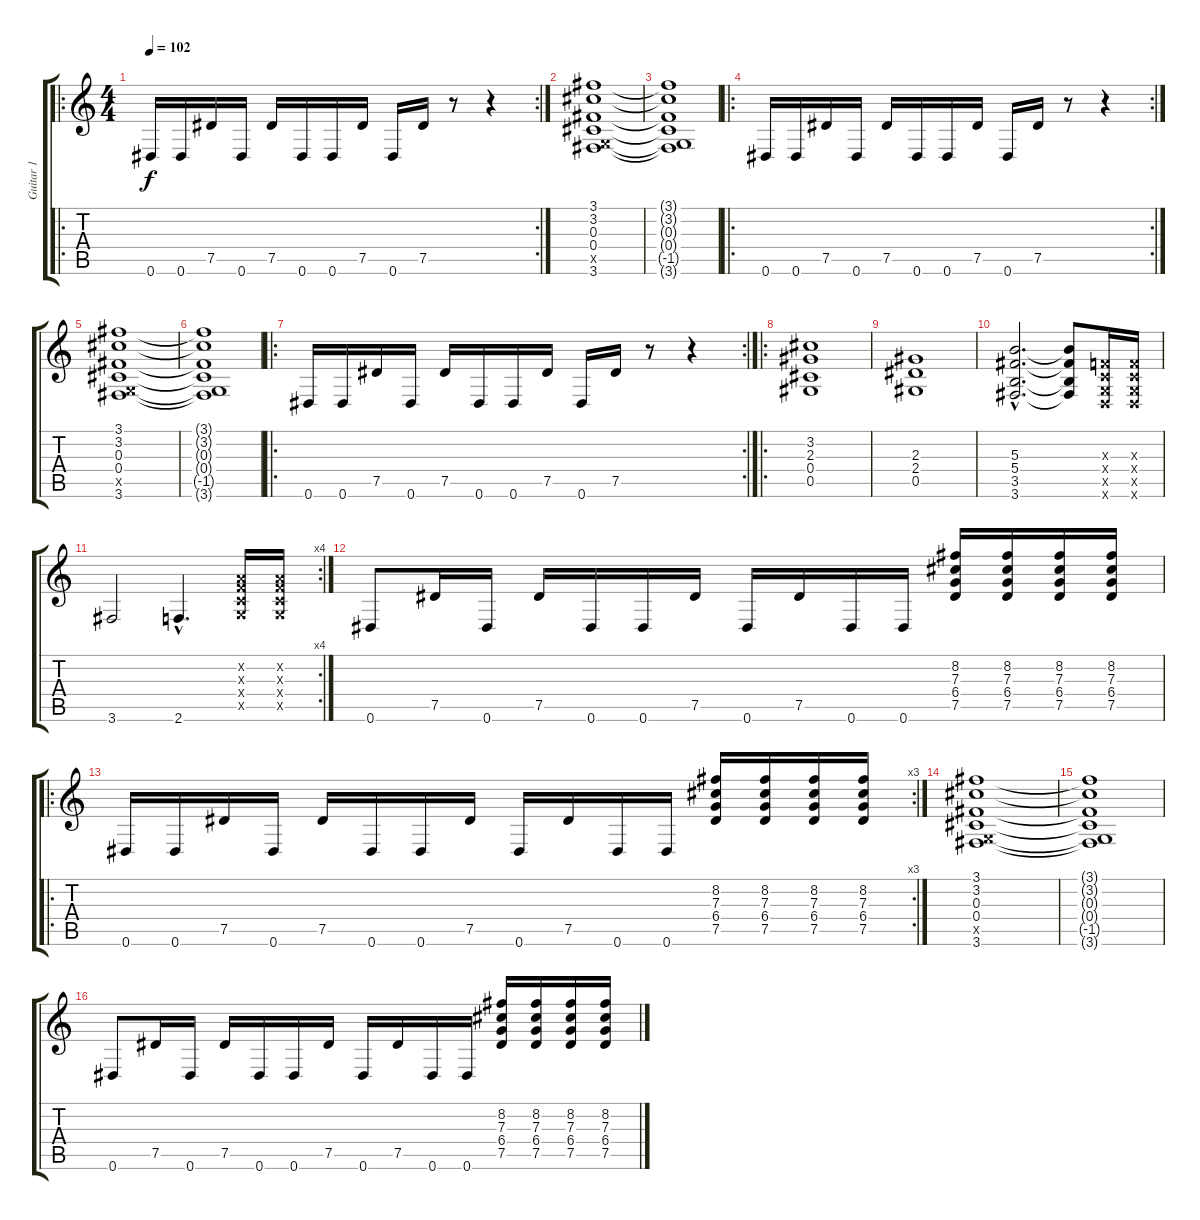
\track ("Guitar 1" "Guitar 1") {instrument distortionguitar}
\staff {score tabs}
\tuning (Eb4 Bb3 Gb3 Db3 Ab2 Eb2) {hide}
\ro
\rc 2
\ts (4 4)
\tempo 102
\clef g2
\ks c
0.6.16{dy f} 0.6.16 7.5.16 0.6.16 7.5.16 0.6.16 0.6.16 7.5.16 0.6.16 7.5.16 r.8 r.4 |
(3.1 3.2 0.3 0.4 -1.5{x} 3.6).1 |
(3.1{t} 3.2{t} 0.3{t} 0.4{t} -1.5{t} 3.6{t}).1 |
\ro
\rc 2
0.6.16 0.6.16 7.5.16 0.6.16 7.5.16 0.6.16 0.6.16 7.5.16 0.6.16 7.5.16 r.8 r.4 |
(3.1 3.2 0.3 0.4 -1.5{x} 3.6).1 |
(3.1{t} 3.2{t} 0.3{t} 0.4{t} -1.5{t} 3.6{t}).1 |
\ro
\rc 2
0.6.16 0.6.16 7.5.16 0.6.16 7.5.16 0.6.16 0.6.16 7.5.16 0.6.16 7.5.16 r.8 r.4 |
\ro
(3.2 2.3 0.4 0.5).1 |
(2.3 2.4 0.5).1 |
(5.3{hac} 5.4{hac} 3.5{hac} 3.6{hac}).2{d} (5.3{t} 5.4{t} 3.5{t} 3.6{t}).8 (-1.3{x} -1.4{x} -1.5{x} -1.6{x}).16 (-1.3{x} -1.4{x} -1.5{x} -1.6{x}).16 |
\rc 4
3.6.2 2.6{hac}.4{d} (-1.2{x} -1.3{x} -1.4{x} -1.5{x}).16 (-1.2{x} -1.3{x} -1.4{x} -1.5{x}).16 |
0.6.8 7.5.16 0.6.16 7.5.16 0.6.16 0.6.16 7.5.16 0.6.16 7.5.16 0.6.16 0.6.16 (8.2 7.3 6.4 7.5).16 (8.2 7.3 6.4 7.5).16 (8.2 7.3 6.4 7.5).16 (8.2 7.3 6.4 7.5).16 |
\ro
\rc 3
0.6.16 0.6.16 7.5.16 0.6.16 7.5.16 0.6.16 0.6.16 7.5.16 0.6.16 7.5.16 0.6.16 0.6.16 (8.2 7.3 6.4 7.5).16 (8.2 7.3 6.4 7.5).16 (8.2 7.3 6.4 7.5).16 (8.2 7.3 6.4 7.5).16 |
(3.1 3.2 0.3 0.4 -1.5{x} 3.6).1 |
(3.1{t} 3.2{t} 0.3{t} 0.4{t} -1.5{t} 3.6{t}).1 |
0.6.8 7.5.16 0.6.16 7.5.16 0.6.16 0.6.16 7.5.16 0.6.16 7.5.16 0.6.16 0.6.16 (8.2 7.3 6.4 7.5).16 (8.2 7.3 6.4 7.5).16 (8.2 7.3 6.4 7.5).16 (8.2 7.3 6.4 7.5).16
